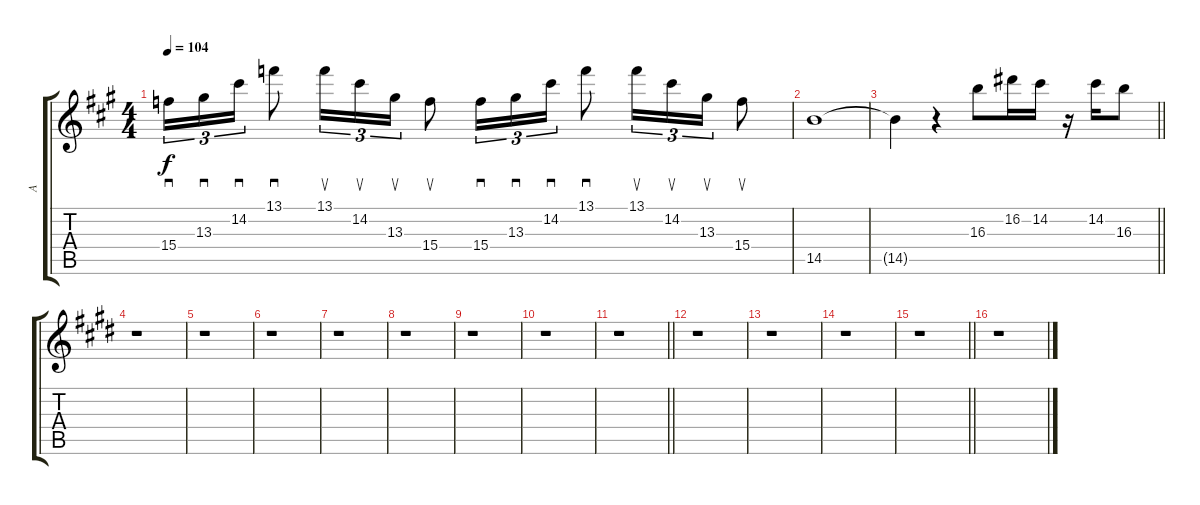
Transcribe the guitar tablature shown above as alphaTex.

\track ("A" "A") {instrument electricguitarjazz}
\staff {score tabs}
\tuning (E4 B3 G3 D3 A2 E2) {hide}
\ts (4 4)
\tempo 104
\clef g2
\ks a
15.4.16{sd tu (3 2) dy f} 13.3.16{sd tu (3 2)} 14.2.16{sd tu (3 2)} 13.1.8{sd} 13.1.16{su tu (3 2)} 14.2.16{su tu (3 2)} 13.3.16{su tu (3 2)} 15.4.8{su} 15.4.16{sd tu (3 2)} 13.3.16{sd tu (3 2)} 14.2.16{sd tu (3 2)} 13.1.8{sd} 13.1.16{su tu (3 2)} 14.2.16{su tu (3 2)} 13.3.16{su tu (3 2)} 15.4.8{su} |
14.5.1 |
\barLineRight lightlight
14.5{t}.4 r.4 16.3.8 16.2.16 14.2.16 r.16 14.2.16 16.3.8 |
\ks e
r.1 |
\ks c#minor
r.1 |
\ks e
r.1 |
\ks c#minor
r.1 |
\ks e
r.1 |
\ks c#minor
r.1 |
\ks e
r.1 |
\barLineRight lightlight
\ks c#minor
r.1 |
\ks e
r.1 |
\ks c#minor
r.1 |
\ks e
r.1 |
\barLineRight lightlight
\ks c#minor
r.1 |
\ks e
r.1
